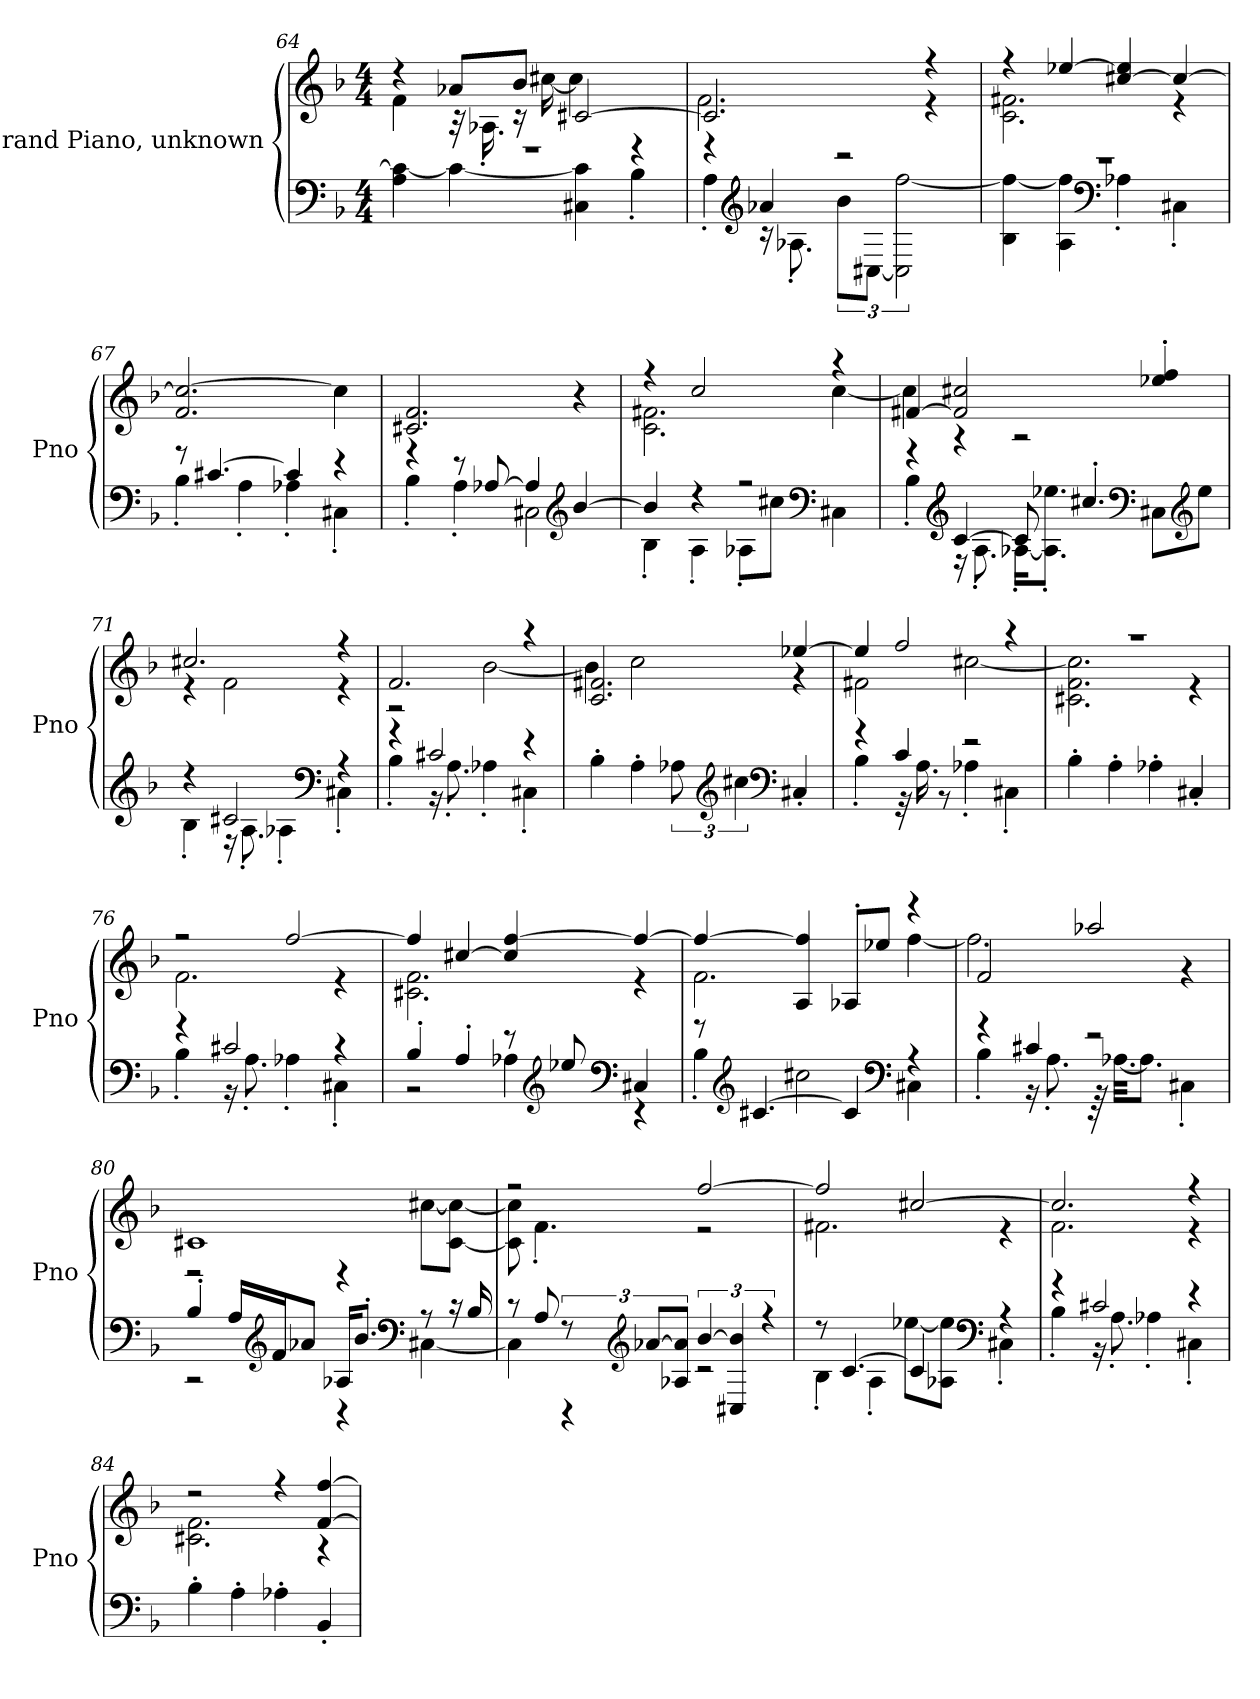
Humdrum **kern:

**kern	**kern
*part1	*part1
*staff2	*staff1
*I"Grand Piano, unknown	*
*I'Pno	*
!!LO:LB:g=z
*clefF4	*clefG2
*k[b-]	*k[b-]
*M4/4	*M4/4
=64	=64
*^	*^
1r	4A\ 4c#\_	4r	4f\
.	4c#\_	8a-X/L	32r
.	.	.	16.A-X'\
.	.	8b-/J	16r
.	.	.	[16cc#X\
.	4C#X\ 4c#\]	[2c#X/	4cc#\]
.	4B-'\	.	4r
=65	=65	=65	=65
4r	4A'\	2.c#/]	2.f\
*clefG2	*	*	*
4a-X/	16r	.	.
.	8.A-X'\	.	.
2r	12b-\L	.	.
.	[12C#X\J	.	.
.	3C#\] [3ff\	.	.
.	.	4r	4r
=66	=66	=66	=66
1r	4B-\ 4ff\_	4r	2.c\ 2.f#X\
.	4A\ 4ff\]	[4ee-X/	.
*clefF4	*	*	*
.	4A-X'\	[4cc#X/ 4ee-/]	.
.	4C#X'\	4cc#/_	4r
*	*	*v	*v
=67	=67	=67
8r	4B-'\	2.f/ 2.cc#/_
[4.c#X/	.	.
.	4A'\	.
4c#/]	4A-X'\	.
4r	4C#X'\	4cc#\]
!!LO:PB:g=z
=68	=68	=68
4r	4B-'\	2.c#X/ 2.f/
8r	4A'\	.
[8A-X/	.	.
4A-/]	2C#X\	.
*clefG2	*	*
[4b-/	.	4r
=69	=69	=69
*	*	*^
4b-/]	4B-'\	4r	2.c\ 2.f#X\
4r	4A'\	2cc/	.
2r	8A-X'\L	.	.
.	8cc#X\J	.	.
*clefF4	*	*	*
.	4C#X\	4r	[4cc\
=70	=70	=70	=70
4r	4B-'\	[4f#X/	4cc\]
*clefG2	*	*	*
[4c/	16r	2f#/] 2cc#X/	4r
.	8.A'\	.	.
8c/]	[16A-X'\KL	.	2r
.	8.A-\]' 8.ee-X\'J	.	.
4.cc#X'/	.	.	.
*clefF4	*	*	*
.	8C#X\L	4ee-X/' 4ff/'	.
*clefG2	*	*	*
.	8ee-\J	.	.
!!LO:LB:g=z	!!
=71	=71	=71	=71
4r	4B-'\	2.cc#X/	4r
2c#X/	16r	.	2f\
.	8.A'\	.	.
.	4A-X'\	.	.
*clefF4	*	*	*
4r	4C#X'\	4r	4r
=72	=72	=72	=72
4r	4B-'\	2.f/	2r
2c#X/	16r	.	.
.	8.A'\	.	.
.	4A-X'\	.	[2b-\
4r	4C#X'\	4r	.
*v	*v	*	*
=73	=73	=73
4B-'\	2.c/ 2.f#X/	4b-\]
4A'\	.	2cc\
12A-X\	.	.
*clefG2	*	*
6cc#X\	.	.
*clefF4	*	*
4C#X'/	[4ee-X/	4r
=74	=74	=74
*^	*	*
4r	4B-'\	4ee-/]	2f#X\
4c/	32r	2ff/	.
.	16.A\	.	.
.	8r	.	.
2r	4A-X'\	.	[2cc#X\
.	4C#X'\	4r	.
*v	*v	*	*
=75	=75	=75
4B-'\	1r	2.c#X\ 2.f\ 2.cc#\]
4A'\	.	.
4A-X'\	.	.
4C#X'/	.	4r
!!LO:LB:g=z	!!
=76	=76	=76
*^	*	*
4r	4B-'\	2r	2.f\
2c#X/	16r	.	.
.	8.A'\	.	.
.	4A-X'\	[2ff/	.
4r	4C#X'\	.	4r
=77	=77	=77	=77
4B-'/	2r	4ff/]	2.c#X\ 2.f\
4A'/	.	[4cc#X/	.
8r	4A-X\	4cc#/] [4ff/	.
*clefG2	*	*	*
8ee-X/	.	.	.
*clefF4	*	*	*
4C#X/	4r	4ff/_	4r
=78	=78	=78	=78
8r	4B-'\	4ff/_	2.f\
*clefG2	*	*	*
[4.c#X/	.	.	.
.	2cc#X\	4A/ 4ff/]	.
4c#/]	.	8A-X'/L	.
.	.	8ee-X/J	.
*clefF4	*	*	*
4r	4C#X\	4r	[4ff\
=79	=79	=79	=79
4r	4B-'\	2f/	2.ff\]
4c#X/	16r	.	.
.	8.A'\	.	.
2r	64r	2aa-X/	.
.	[32.A-X\KKL	.	.
.	8.A-\J]	.	.
.	4C#X'\	.	4r
!!LO:LB:g=z	!!
=80	=80	=80	=80
4B-'/	2r	1c#X	2r
16A/LL	.	.	.
*clefG2	*	*	*
16f/J	.	.	.
8a-X/J	.	.	.
16A-X/KL	4r	.	4r
8.b-'/J	.	.	.
*clefF4	*	*	*
8r	[4C#X\	.	[8cc#X\L
16r	.	.	[8c#\ 8cc#\_J
16B-/	.	.	.
=81	=81	=81	=81
8r	4C#\]	2r	8c#\] 8cc#\]
8A/	.	.	4.f'\
12r	4r	.	.
*clefG2	*	*	*
[12a-X/L	.	.	.
12A-X/ 12a-/]J	.	.	.
[6b-/	2r	[2ff/	2r
6C#X/ 6b-/]	.	.	.
6r	.	.	.
=82	=82	=82	=82
8r	4B-'\	2ff/]	2.f#X\
[4.c/	.	.	.
.	4A'\	.	.
4c/]	[8ee-X\L	[2cc#X/	.
.	8A-X\ 8ee-\]J	.	.
*clefF4	*	*	*
4r	4C#X'\	.	4r
!!LO:LB:g=z	!!
=83	=83	=83	=83
4r	4B-'\	2.cc#/]	2.f\
2c#X/	16r	.	.
.	8.A'\	.	.
.	4A-X'\	.	.
4r	4C#X'\	4r	4r
*v	*v	*	*
=84	=84	=84
4B-'\	2r	2.c#X\ 2.f\
4A'\	.	.
4A-X'\	4r	.
4BB-'/	[4f/ [4ff/	4r
*	*v	*v
=	=
*-	*-
